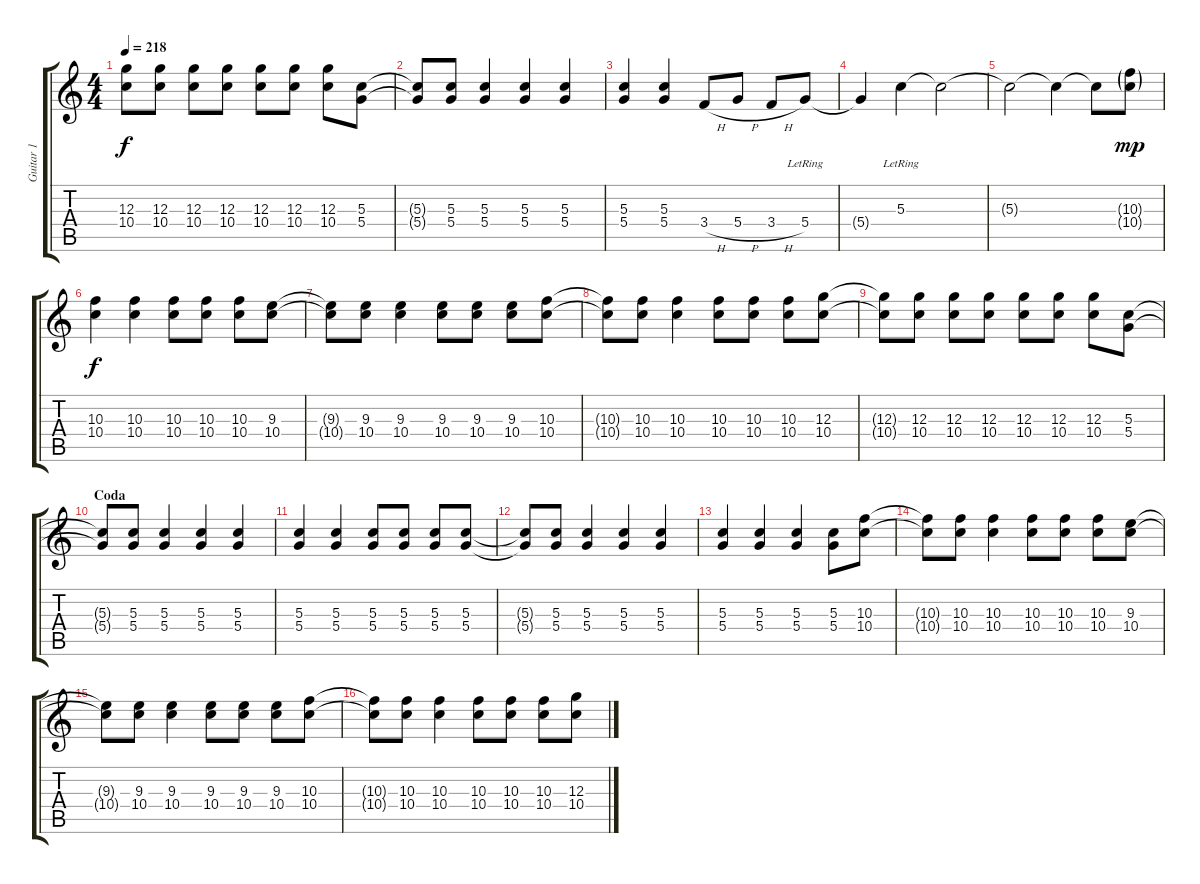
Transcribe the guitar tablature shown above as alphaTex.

\track ("Guitar 1" "Guitar 1") {instrument distortionguitar}
\staff {score tabs}
\tuning (E4 B3 G3 D3 A2 D2) {hide}
\ts (4 4)
\tempo 218
\clef g2
\ks c
(12.3{t} 10.4{t}).8{dy f} (12.3 10.4).8 (12.3 10.4).8 (12.3 10.4).8 (12.3 10.4).8 (12.3 10.4).8 (12.3 10.4).8 (5.3 5.4).8 |
(5.3{t} 5.4{t}).8 (5.3 5.4).8 (5.3 5.4).4 (5.3 5.4).4 (5.3 5.4).4 |
(5.3 5.4).4 (5.3 5.4).4 3.4{h}.8 5.4{h}.8 3.4{h}.8 5.4{lr}.8 |
5.4{t}.4 5.3{lr}.4 5.3{t}.2 |
5.3{t}.2 5.3{t}.4 5.3{t}.8 (10.3{g} 10.4{g}).8{dy mp} |
(10.3 10.4).4{dy f} (10.3 10.4).4 (10.3 10.4).8 (10.3 10.4).8 (10.3 10.4).8 (9.3 10.4).8 |
(9.3{t} 10.4{t}).8 (9.3 10.4).8 (9.3 10.4).4 (9.3 10.4).8 (9.3 10.4).8 (9.3 10.4).8 (10.3 10.4).8 |
(10.3{t} 10.4{t}).8 (10.3 10.4).8 (10.3 10.4).4 (10.3 10.4).8 (10.3 10.4).8 (10.3 10.4).8 (12.3 10.4).8 |
(12.3{t} 10.4{t}).8 (12.3 10.4).8 (12.3 10.4).8 (12.3 10.4).8 (12.3 10.4).8 (12.3 10.4).8 (12.3 10.4).8 (5.3 5.4).8{instrument distortionguitar} |
\section ("" "Coda")
(5.3{t} 5.4{t}).8 (5.3 5.4).8 (5.3 5.4).4 (5.3 5.4).4 (5.3 5.4).4 |
(5.3 5.4).4 (5.3 5.4).4 (5.3 5.4).8 (5.3 5.4).8 (5.3 5.4).8 (5.3 5.4).8 |
(5.3{t} 5.4{t}).8 (5.3 5.4).8 (5.3 5.4).4 (5.3 5.4).4 (5.3 5.4).4 |
(5.3 5.4).4 (5.3 5.4).4 (5.3 5.4).4 (5.3 5.4).8 (10.3 10.4).8 |
(10.3{t} 10.4{t}).8 (10.3 10.4).8 (10.3 10.4).4 (10.3 10.4).8 (10.3 10.4).8 (10.3 10.4).8 (9.3 10.4).8 |
(9.3{t} 10.4{t}).8 (9.3 10.4).8 (9.3 10.4).4 (9.3 10.4).8 (9.3 10.4).8 (9.3 10.4).8 (10.3 10.4).8 |
(10.3{t} 10.4{t}).8 (10.3 10.4).8 (10.3 10.4).4 (10.3 10.4).8 (10.3 10.4).8 (10.3 10.4).8 (12.3 10.4).8
